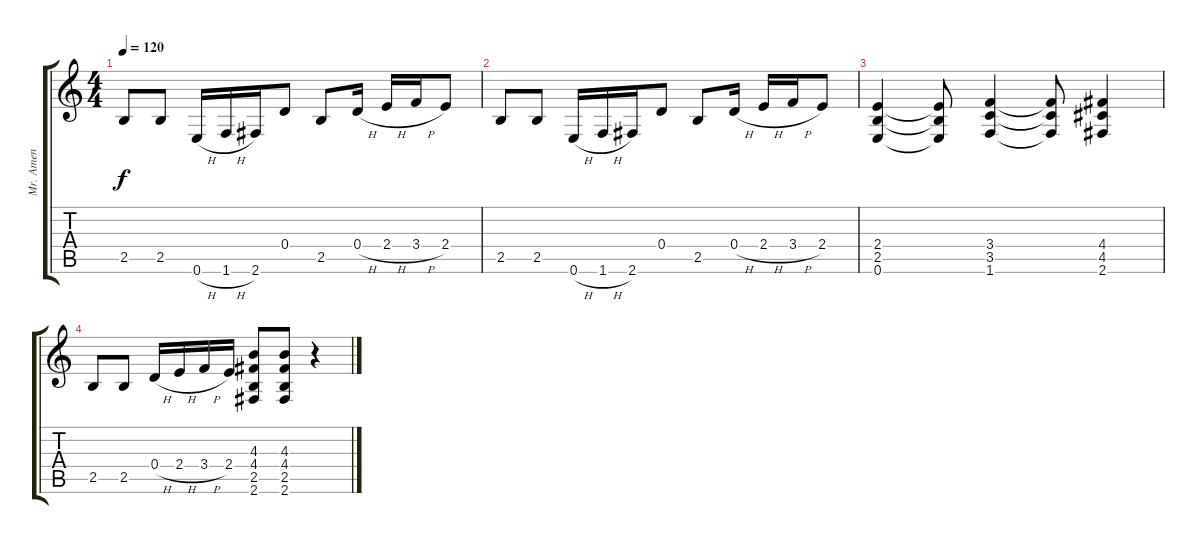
\track ("Mr. Amen" "Mr. Amen") {instrument distortionguitar}
\staff {score tabs}
\tuning (E4 B3 G3 D3 A2 E2) {hide}
\ts (4 4)
\tempo 120
\clef g2
\ks c
2.5.8{dy f} 2.5.8 0.6{h}.16 1.6{h}.16 2.6.16 0.4.8 2.5.8 0.4{h}.16 2.4{h}.16 3.4{h}.16 2.4.8 |
2.5.8 2.5.8 0.6{h}.16 1.6{h}.16 2.6.16 0.4.8 2.5.8 0.4{h}.16 2.4{h}.16 3.4{h}.16 2.4.8 |
(2.4 2.5 0.6).4 (2.4{t} 2.5{t} 0.6{t}).8 (3.4 3.5 1.6).4 (3.4{t} 3.5{t} 1.6{t}).8 (4.4 4.5 2.6).4 |
2.5.8 2.5.8 0.4{h}.16 2.4{h}.16 3.4{h}.16 2.4.16 (4.3 4.4 2.5 2.6).8 (4.3 4.4 2.5 2.6).8 r.4
